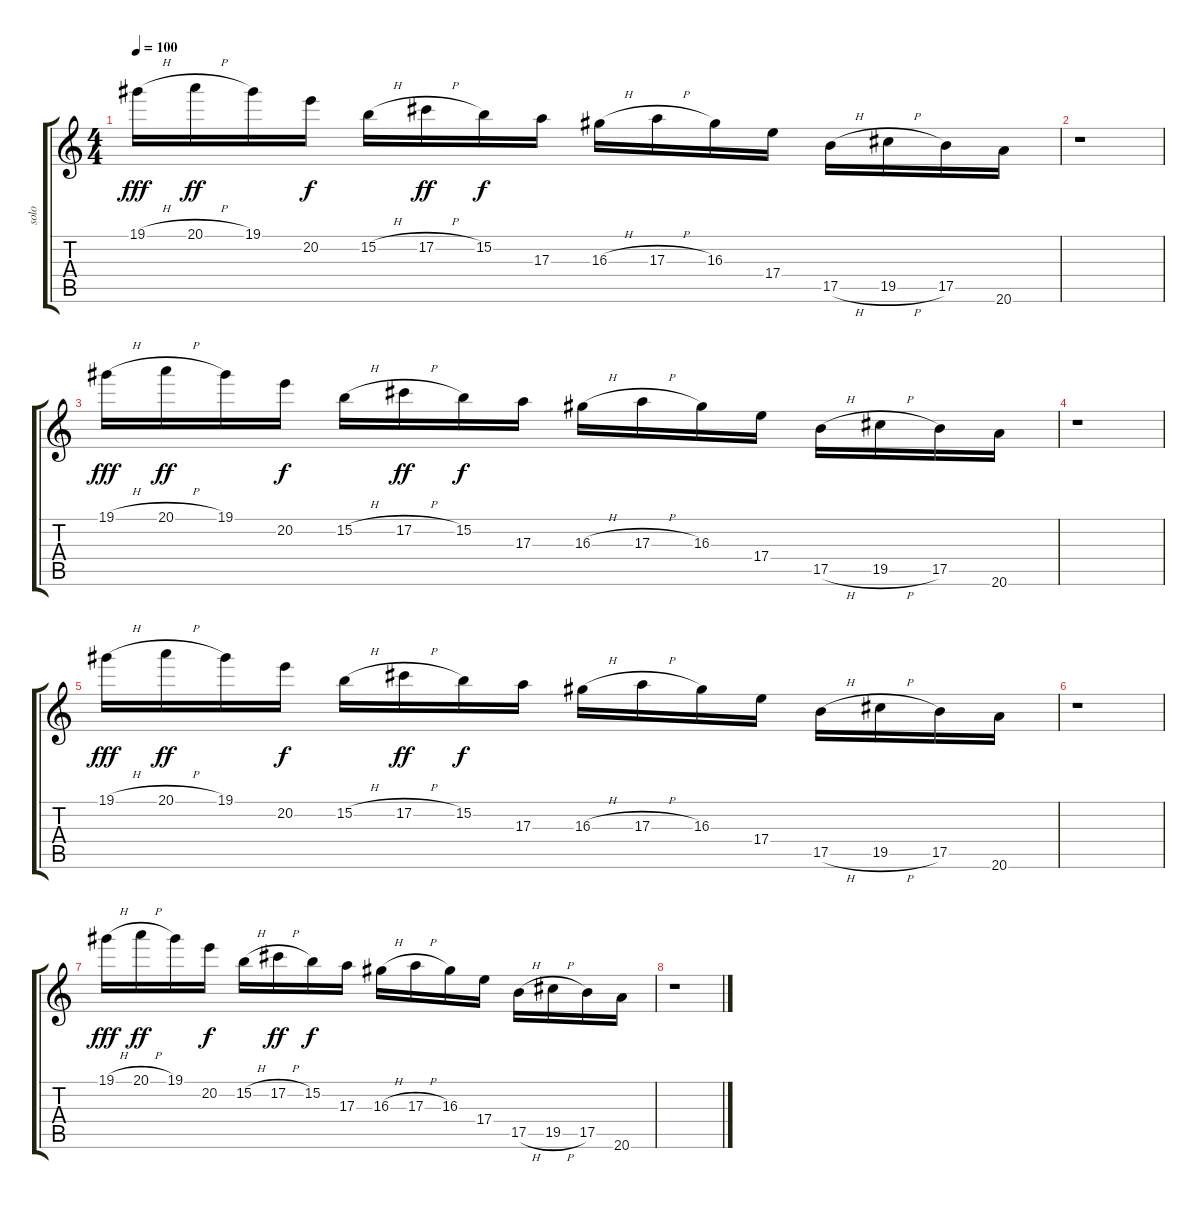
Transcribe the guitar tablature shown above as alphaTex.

\track ("solo" "solo") {instrument distortionguitar}
\staff {score tabs}
\tuning (Db4 Ab3 E3 B2 Gb2 Db2) {hide}
\ts (4 4)
\tempo 100
\clef g2
\ks c
19.1{h}.16{dy fff} 20.1{h}.16{dy ff} 19.1.16 20.2.16{dy f} 15.2{h}.16 17.2{h}.16{dy ff} 15.2.16{dy f} 17.3.16 16.3{h}.16 17.3{h}.16 16.3.16 17.4.16 17.5{h}.16 19.5{h}.16 17.5.16 20.6.16 |
r.1 |
19.1{h}.16{dy fff volume 4} 20.1{h}.16{dy ff} 19.1.16 20.2.16{dy f} 15.2{h}.16 17.2{h}.16{dy ff} 15.2.16{dy f} 17.3.16 16.3{h}.16 17.3{h}.16 16.3.16 17.4.16 17.5{h}.16 19.5{h}.16 17.5.16 20.6.16 |
r.1 |
19.1{h}.16{dy fff} 20.1{h}.16{dy ff} 19.1.16 20.2.16{dy f} 15.2{h}.16 17.2{h}.16{dy ff} 15.2.16{dy f} 17.3.16 16.3{h}.16 17.3{h}.16 16.3.16 17.4.16 17.5{h}.16 19.5{h}.16 17.5.16 20.6.16 |
r.1 |
19.1{h}.16{dy fff} 20.1{h}.16{dy ff} 19.1.16 20.2.16{dy f} 15.2{h}.16 17.2{h}.16{dy ff} 15.2.16{dy f} 17.3.16 16.3{h}.16 17.3{h}.16 16.3.16 17.4.16 17.5{h}.16 19.5{h}.16 17.5.16 20.6.16 |
r.1
